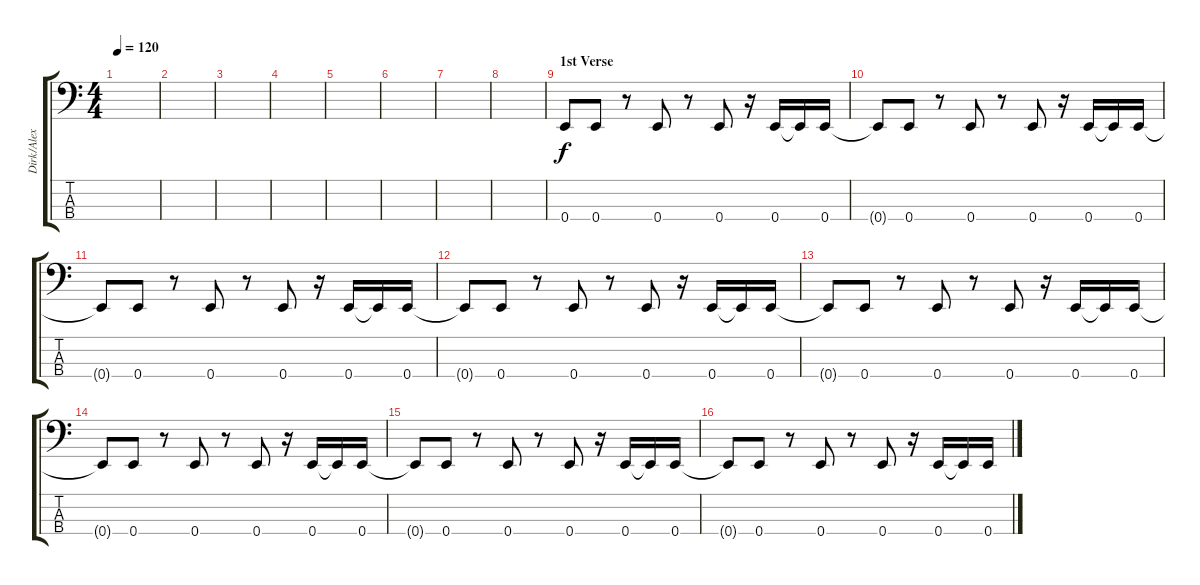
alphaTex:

\track ("Dirk/Alex" "Dirk/Alex") {instrument electricbassfinger}
\staff {score tabs}
\tuning (G2 D2 A1 E1) {hide}
\ts (4 4)
\tempo 120
\clef f4
\ks c
|
|
|
|
|
|
|
|
\section ("" "1st Verse")
0.4.8 0.4.8 r.8 0.4.8 r.8 0.4.8 r.16 0.4.16 0.4{t}.16 0.4.16 |
0.4{t}.8 0.4.8 r.8 0.4.8 r.8 0.4.8 r.16 0.4.16 0.4{t}.16 0.4.16 |
0.4{t}.8 0.4.8 r.8 0.4.8 r.8 0.4.8 r.16 0.4.16 0.4{t}.16 0.4.16 |
0.4{t}.8 0.4.8 r.8 0.4.8 r.8 0.4.8 r.16 0.4.16 0.4{t}.16 0.4.16 |
0.4{t}.8 0.4.8 r.8 0.4.8 r.8 0.4.8 r.16 0.4.16 0.4{t}.16 0.4.16 |
0.4{t}.8 0.4.8 r.8 0.4.8 r.8 0.4.8 r.16 0.4.16 0.4{t}.16 0.4.16 |
0.4{t}.8 0.4.8 r.8 0.4.8 r.8 0.4.8 r.16 0.4.16 0.4{t}.16 0.4.16 |
0.4{t}.8 0.4.8 r.8 0.4.8 r.8 0.4.8 r.16 0.4.16 0.4{t}.16 0.4.16
